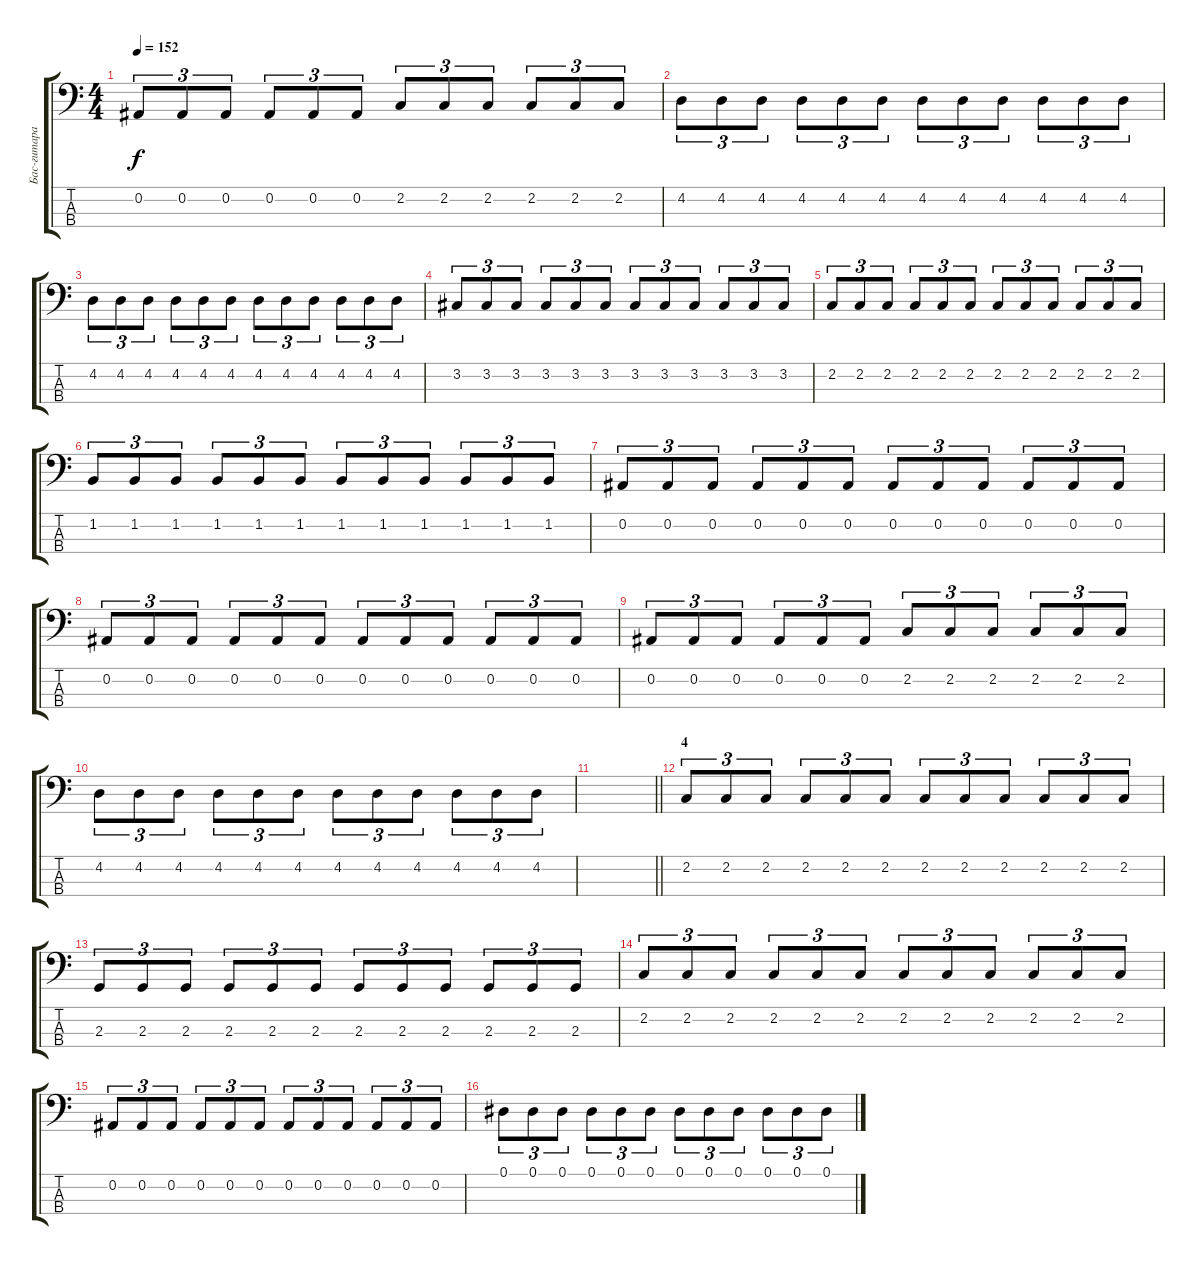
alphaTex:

\track ("Бас-гитара" "Бас-гитара") {instrument electricbasspick}
\staff {score tabs}
\tuning (Eb2 Bb1 F1 Bb0) {hide}
\ts (4 4)
\tempo 152
\clef f4
\ks c
0.2.8{tu (3 2) dy f} 0.2.8{tu (3 2)} 0.2.8{tu (3 2)} 0.2.8{tu (3 2)} 0.2.8{tu (3 2)} 0.2.8{tu (3 2)} 2.2.8{tu (3 2)} 2.2.8{tu (3 2)} 2.2.8{tu (3 2)} 2.2.8{tu (3 2)} 2.2.8{tu (3 2)} 2.2.8{tu (3 2)} |
4.2.8{tu (3 2)} 4.2.8{tu (3 2)} 4.2.8{tu (3 2)} 4.2.8{tu (3 2)} 4.2.8{tu (3 2)} 4.2.8{tu (3 2)} 4.2.8{tu (3 2)} 4.2.8{tu (3 2)} 4.2.8{tu (3 2)} 4.2.8{tu (3 2)} 4.2.8{tu (3 2)} 4.2.8{tu (3 2)} |
4.2.8{tu (3 2)} 4.2.8{tu (3 2)} 4.2.8{tu (3 2)} 4.2.8{tu (3 2)} 4.2.8{tu (3 2)} 4.2.8{tu (3 2)} 4.2.8{tu (3 2)} 4.2.8{tu (3 2)} 4.2.8{tu (3 2)} 4.2.8{tu (3 2)} 4.2.8{tu (3 2)} 4.2.8{tu (3 2)} |
3.2.8{tu (3 2)} 3.2.8{tu (3 2)} 3.2.8{tu (3 2)} 3.2.8{tu (3 2)} 3.2.8{tu (3 2)} 3.2.8{tu (3 2)} 3.2.8{tu (3 2)} 3.2.8{tu (3 2)} 3.2.8{tu (3 2)} 3.2.8{tu (3 2)} 3.2.8{tu (3 2)} 3.2.8{tu (3 2)} |
2.2.8{tu (3 2)} 2.2.8{tu (3 2)} 2.2.8{tu (3 2)} 2.2.8{tu (3 2)} 2.2.8{tu (3 2)} 2.2.8{tu (3 2)} 2.2.8{tu (3 2)} 2.2.8{tu (3 2)} 2.2.8{tu (3 2)} 2.2.8{tu (3 2)} 2.2.8{tu (3 2)} 2.2.8{tu (3 2)} |
1.2.8{tu (3 2)} 1.2.8{tu (3 2)} 1.2.8{tu (3 2)} 1.2.8{tu (3 2)} 1.2.8{tu (3 2)} 1.2.8{tu (3 2)} 1.2.8{tu (3 2)} 1.2.8{tu (3 2)} 1.2.8{tu (3 2)} 1.2.8{tu (3 2)} 1.2.8{tu (3 2)} 1.2.8{tu (3 2)} |
0.2.8{tu (3 2)} 0.2.8{tu (3 2)} 0.2.8{tu (3 2)} 0.2.8{tu (3 2)} 0.2.8{tu (3 2)} 0.2.8{tu (3 2)} 0.2.8{tu (3 2)} 0.2.8{tu (3 2)} 0.2.8{tu (3 2)} 0.2.8{tu (3 2)} 0.2.8{tu (3 2)} 0.2.8{tu (3 2)} |
0.2.8{tu (3 2)} 0.2.8{tu (3 2)} 0.2.8{tu (3 2)} 0.2.8{tu (3 2)} 0.2.8{tu (3 2)} 0.2.8{tu (3 2)} 0.2.8{tu (3 2)} 0.2.8{tu (3 2)} 0.2.8{tu (3 2)} 0.2.8{tu (3 2)} 0.2.8{tu (3 2)} 0.2.8{tu (3 2)} |
0.2.8{tu (3 2)} 0.2.8{tu (3 2)} 0.2.8{tu (3 2)} 0.2.8{tu (3 2)} 0.2.8{tu (3 2)} 0.2.8{tu (3 2)} 2.2.8{tu (3 2)} 2.2.8{tu (3 2)} 2.2.8{tu (3 2)} 2.2.8{tu (3 2)} 2.2.8{tu (3 2)} 2.2.8{tu (3 2)} |
4.2.8{tu (3 2)} 4.2.8{tu (3 2)} 4.2.8{tu (3 2)} 4.2.8{tu (3 2)} 4.2.8{tu (3 2)} 4.2.8{tu (3 2)} 4.2.8{tu (3 2)} 4.2.8{tu (3 2)} 4.2.8{tu (3 2)} 4.2.8{tu (3 2)} 4.2.8{tu (3 2)} 4.2.8{tu (3 2)} |
\barLineRight lightlight
|
\section ("" "4")
2.2.8{tu (3 2)} 2.2.8{tu (3 2)} 2.2.8{tu (3 2)} 2.2.8{tu (3 2)} 2.2.8{tu (3 2)} 2.2.8{tu (3 2)} 2.2.8{tu (3 2)} 2.2.8{tu (3 2)} 2.2.8{tu (3 2)} 2.2.8{tu (3 2)} 2.2.8{tu (3 2)} 2.2.8{tu (3 2)} |
2.3.8{tu (3 2)} 2.3.8{tu (3 2)} 2.3.8{tu (3 2)} 2.3.8{tu (3 2)} 2.3.8{tu (3 2)} 2.3.8{tu (3 2)} 2.3.8{tu (3 2)} 2.3.8{tu (3 2)} 2.3.8{tu (3 2)} 2.3.8{tu (3 2)} 2.3.8{tu (3 2)} 2.3.8{tu (3 2)} |
2.2.8{tu (3 2)} 2.2.8{tu (3 2)} 2.2.8{tu (3 2)} 2.2.8{tu (3 2)} 2.2.8{tu (3 2)} 2.2.8{tu (3 2)} 2.2.8{tu (3 2)} 2.2.8{tu (3 2)} 2.2.8{tu (3 2)} 2.2.8{tu (3 2)} 2.2.8{tu (3 2)} 2.2.8{tu (3 2)} |
0.2.8{tu (3 2)} 0.2.8{tu (3 2)} 0.2.8{tu (3 2)} 0.2.8{tu (3 2)} 0.2.8{tu (3 2)} 0.2.8{tu (3 2)} 0.2.8{tu (3 2)} 0.2.8{tu (3 2)} 0.2.8{tu (3 2)} 0.2.8{tu (3 2)} 0.2.8{tu (3 2)} 0.2.8{tu (3 2)} |
0.1.8{tu (3 2)} 0.1.8{tu (3 2)} 0.1.8{tu (3 2)} 0.1.8{tu (3 2)} 0.1.8{tu (3 2)} 0.1.8{tu (3 2)} 0.1.8{tu (3 2)} 0.1.8{tu (3 2)} 0.1.8{tu (3 2)} 0.1.8{tu (3 2)} 0.1.8{tu (3 2)} 0.1.8{tu (3 2)}
